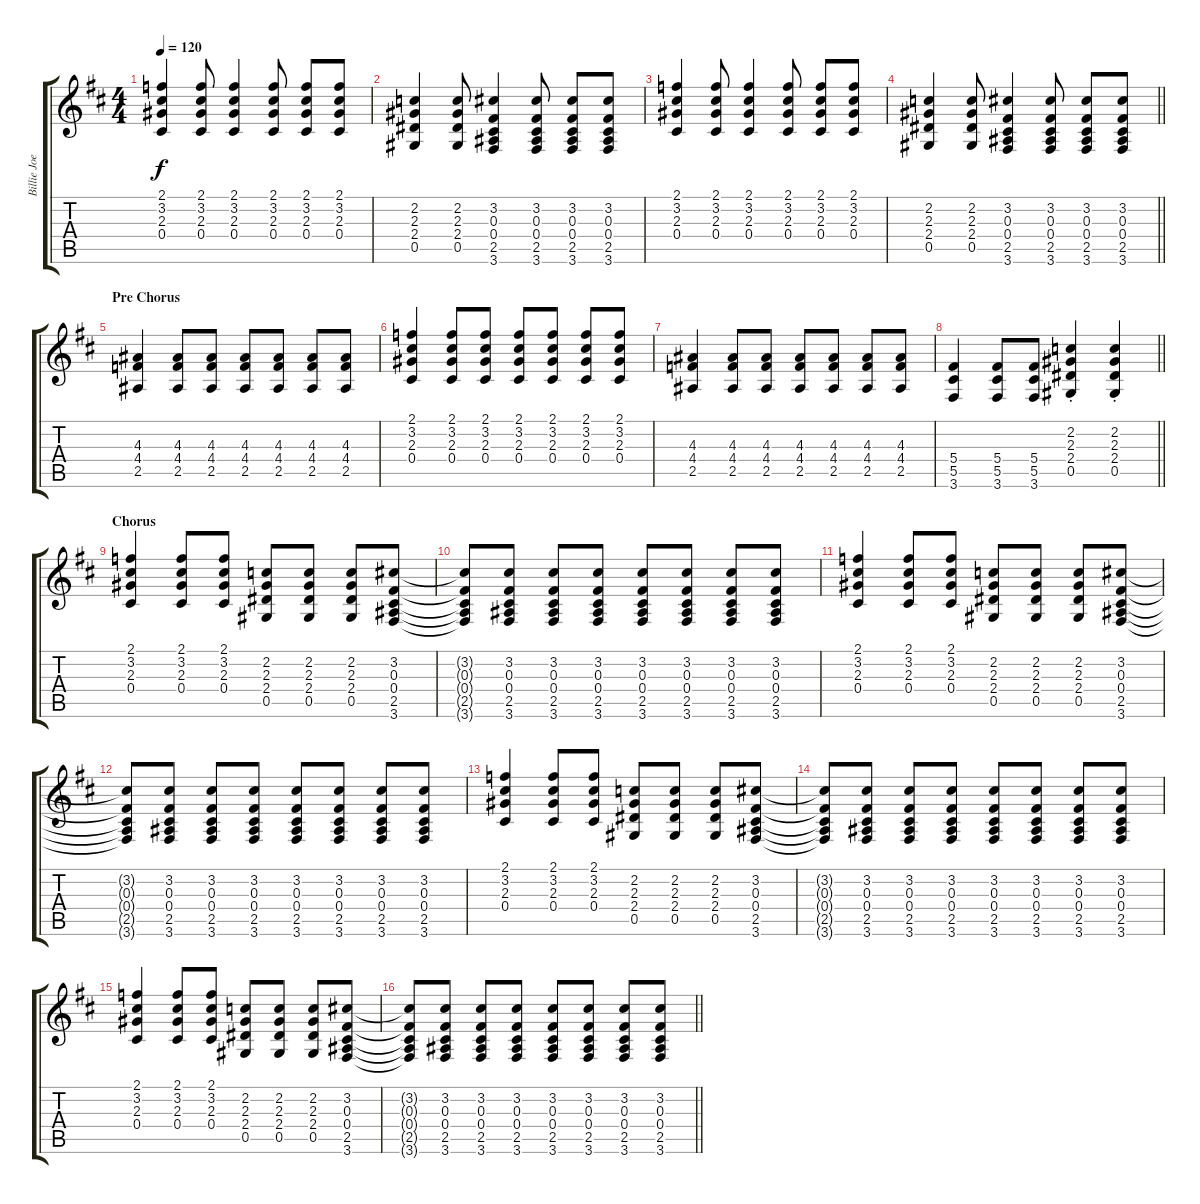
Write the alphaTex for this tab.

\track ("Billie Joe Armstrong (Rhthym Guitar)" "Billie Joe") {instrument distortionguitar}
\staff {score tabs}
\tuning (Eb4 Bb3 Gb3 Db3 Ab2 Eb2) {hide}
\ts (4 4)
\tempo 120
\clef g2
\ks d
(2.1 3.2 2.3 0.4).4{dy f} (2.1 3.2 2.3 0.4).8 (2.1 3.2 2.3 0.4).4 (2.1 3.2 2.3 0.4).8 (2.1 3.2 2.3 0.4).8 (2.1 3.2 2.3 0.4).8 |
(2.2 2.3 2.4 0.5).4 (2.2 2.3 2.4 0.5).8 (3.2 0.3 0.4 2.5 3.6).4 (3.2 0.3 0.4 2.5 3.6).8 (3.2 0.3 0.4 2.5 3.6).8 (3.2 0.3 0.4 2.5 3.6).8 |
(2.1 3.2 2.3 0.4).4 (2.1 3.2 2.3 0.4).8 (2.1 3.2 2.3 0.4).4 (2.1 3.2 2.3 0.4).8 (2.1 3.2 2.3 0.4).8 (2.1 3.2 2.3 0.4).8 |
\barLineRight lightlight
(2.2 2.3 2.4 0.5).4 (2.2 2.3 2.4 0.5).8 (3.2 0.3 0.4 2.5 3.6).4 (3.2 0.3 0.4 2.5 3.6).8 (3.2 0.3 0.4 2.5 3.6).8 (3.2 0.3 0.4 2.5 3.6).8 |
\section ("" "Pre Chorus")
(4.3 4.4 2.5).4 (4.3 4.4 2.5).8 (4.3 4.4 2.5).8 (4.3 4.4 2.5).8 (4.3 4.4 2.5).8 (4.3 4.4 2.5).8 (4.3 4.4 2.5).8 |
(2.1 3.2 2.3 0.4).4 (2.1 3.2 2.3 0.4).8{balance 2} (2.1 3.2 2.3 0.4).8 (2.1 3.2 2.3 0.4).8 (2.1 3.2 2.3 0.4).8 (2.1 3.2 2.3 0.4).8 (2.1 3.2 2.3 0.4).8{balance 8} |
(4.3 4.4 2.5).4 (4.3 4.4 2.5).8 (4.3 4.4 2.5).8 (4.3 4.4 2.5).8 (4.3 4.4 2.5).8 (4.3 4.4 2.5).8 (4.3 4.4 2.5).8 |
\barLineRight lightlight
(5.4 5.5 3.6).4 (5.4 5.5 3.6).8 (5.4 5.5 3.6).8 (2.2{st} 2.3{st} 2.4{st} 0.5{st}).4 (2.2{st} 2.3{st} 2.4{st} 0.5{st}).4 |
\section ("" "Chorus")
(2.1 3.2 2.3 0.4).4 (2.1 3.2 2.3 0.4).8 (2.1 3.2 2.3 0.4).8 (2.2 2.3 2.4 0.5).8 (2.2 2.3 2.4 0.5).8 (2.2 2.3 2.4 0.5).8 (3.2 0.3 0.4 2.5 3.6).8 |
(3.2{t} 0.3{t} 0.4{t} 2.5{t} 3.6{t}).8 (3.2 0.3 0.4 2.5 3.6).8 (3.2 0.3 0.4 2.5 3.6).8 (3.2 0.3 0.4 2.5 3.6).8 (3.2 0.3 0.4 2.5 3.6).8 (3.2 0.3 0.4 2.5 3.6).8 (3.2 0.3 0.4 2.5 3.6).8 (3.2 0.3 0.4 2.5 3.6).8 |
(2.1 3.2 2.3 0.4).4 (2.1 3.2 2.3 0.4).8 (2.1 3.2 2.3 0.4).8 (2.2 2.3 2.4 0.5).8 (2.2 2.3 2.4 0.5).8 (2.2 2.3 2.4 0.5).8 (3.2 0.3 0.4 2.5 3.6).8 |
(3.2{t} 0.3{t} 0.4{t} 2.5{t} 3.6{t}).8 (3.2 0.3 0.4 2.5 3.6).8 (3.2 0.3 0.4 2.5 3.6).8 (3.2 0.3 0.4 2.5 3.6).8 (3.2 0.3 0.4 2.5 3.6).8 (3.2 0.3 0.4 2.5 3.6).8 (3.2 0.3 0.4 2.5 3.6).8 (3.2 0.3 0.4 2.5 3.6).8 |
(2.1 3.2 2.3 0.4).4 (2.1 3.2 2.3 0.4).8 (2.1 3.2 2.3 0.4).8 (2.2 2.3 2.4 0.5).8 (2.2 2.3 2.4 0.5).8 (2.2 2.3 2.4 0.5).8 (3.2 0.3 0.4 2.5 3.6).8 |
(3.2{t} 0.3{t} 0.4{t} 2.5{t} 3.6{t}).8 (3.2 0.3 0.4 2.5 3.6).8 (3.2 0.3 0.4 2.5 3.6).8 (3.2 0.3 0.4 2.5 3.6).8 (3.2 0.3 0.4 2.5 3.6).8 (3.2 0.3 0.4 2.5 3.6).8 (3.2 0.3 0.4 2.5 3.6).8 (3.2 0.3 0.4 2.5 3.6).8 |
(2.1 3.2 2.3 0.4).4 (2.1 3.2 2.3 0.4).8 (2.1 3.2 2.3 0.4).8 (2.2 2.3 2.4 0.5).8 (2.2 2.3 2.4 0.5).8 (2.2 2.3 2.4 0.5).8 (3.2 0.3 0.4 2.5 3.6).8 |
\barLineRight lightlight
(3.2{t} 0.3{t} 0.4{t} 2.5{t} 3.6{t}).8 (3.2 0.3 0.4 2.5 3.6).8 (3.2 0.3 0.4 2.5 3.6).8 (3.2 0.3 0.4 2.5 3.6).8 (3.2 0.3 0.4 2.5 3.6).8 (3.2 0.3 0.4 2.5 3.6).8 (3.2 0.3 0.4 2.5 3.6).8 (3.2 0.3 0.4 2.5 3.6).8
